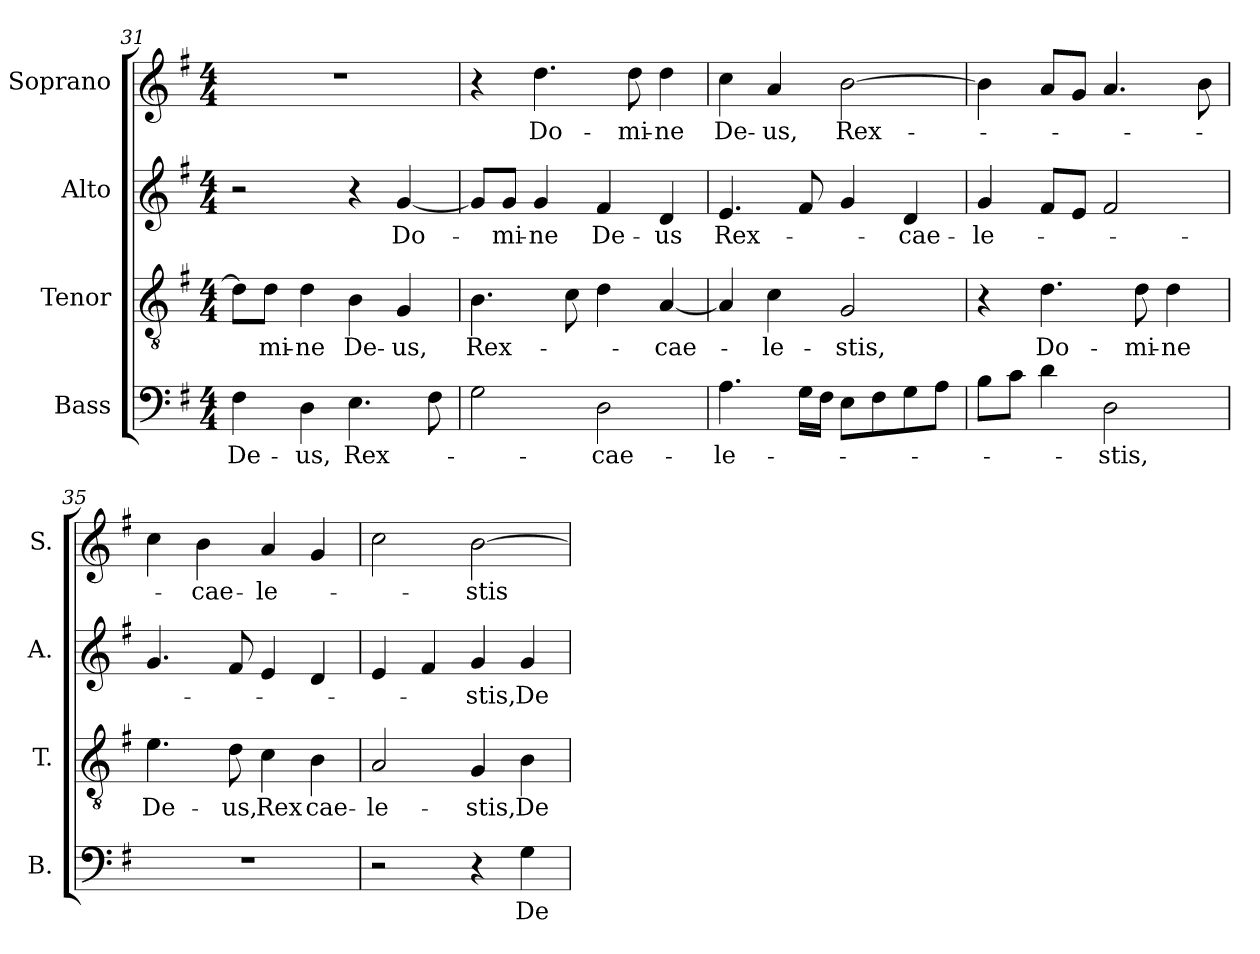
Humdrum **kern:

**kern	**text	**kern	**text	**kern	**text	**kern	**text
*part4	*part4	*part3	*part3	*part2	*part2	*part1	*part1
*staff4	*staff4	*staff3	*staff3	*staff2	*staff2	*staff1	*staff1
*I"Bass	*	*I"Tenor	*	*I"Alto	*	*I"Soprano	*
*I'B.	*	*I'T.	*	*I'A.	*	*I'S.	*
*clefF4	*	*clefGv2	*	*clefG2	*	*clefG2	*
*	*	*ITrd7c12	*	*	*	*	*
*k[f#]	*	*k[f#]	*	*k[f#]	*	*k[f#]	*
*G:	*	*G:	*	*G:	*	*G:	*
*M4/4	*	*M4/4	*	*M4/4	*	*M4/4	*
=31	=31	=31	=31	=31	=31	=31	=31
!	!LO:LY:b:color=#000000	!	!	!	!	!	!
4F#i\	De-	8Di\L]	.	2r	.	1r	.
!	!	!	!LO:LY:b:color=#000000	!	!	!	!
.	.	8Di\J	-mi-	.	.	.	.
!	!LO:LY:b:color=#000000	!	!	!	!	!	!
!	!	!	!LO:LY:b:color=#000000	!	!	!	!
4Di\	-us,	4Di\	-ne	.	.	.	.
!	!LO:LY:b:color=#000000	!	!	!	!	!	!
!	!	!	!LO:LY:b:color=#000000	!	!	!	!
4.Ei\	Rex-	4BBi\	De-	4r	.	.	.
!	!	!	!LO:LY:b:color=#000000	!	!	!	!
!	!	!	!	!	!LO:LY:b:color=#000000	!	!
.	.	4GGi/	-us,	[4gi/	Do-	.	.
8F#i\	.	.	.	.	.	.	.
=32	=32	=32	=32	=32	=32	=32	=32
!	!	!	!LO:LY:b:color=#000000	!	!	!	!
2Gi\	.	4.BBi\	Rex-	8gi/L]	.	4r	.
!	!	!	!	!	!LO:LY:b:color=#000000	!	!
.	.	.	.	8gi/J	-mi-	.	.
!	!	!	!	!	!LO:LY:b:color=#000000	!	!
!	!	!	!	!	!	!	!LO:LY:b:color=#000000
.	.	.	.	4gi/	-ne	4.ddi\	Do-
.	.	8Ci\	.	.	.	.	.
!	!LO:LY:b:color=#000000	!	!	!	!	!	!
!	!	!	!	!	!LO:LY:b:color=#000000	!	!
2Di\	-cae-	4Di\	.	4f#i/	De-	.	.
!	!	!	!	!	!	!	!LO:LY:b:color=#000000
.	.	.	.	.	.	8ddi\	-mi-
!	!	!	!LO:LY:b:color=#000000	!	!	!	!
!	!	!	!	!	!LO:LY:b:color=#000000	!	!
!	!	!	!	!	!	!	!LO:LY:b:color=#000000
.	.	[4AAi/	-cae-	4di/	-us	4ddi\	-ne
=33	=33	=33	=33	=33	=33	=33	=33
!	!LO:LY:b:color=#000000	!	!	!	!	!	!
!	!	!	!	!	!LO:LY:b:color=#000000	!	!
!	!	!	!	!	!	!	!LO:LY:b:color=#000000
4.Ai\	-le-	4AAi/]	.	4.ei/	Rex-	4cci\	De-
!	!	!	!LO:LY:b:color=#000000	!	!	!	!
!	!	!	!	!	!	!	!LO:LY:b:color=#000000
.	.	4Ci\	-le-	.	.	4ai/	-us,
16Gi\LL	.	.	.	8f#i/	.	.	.
16F#i\JJ	.	.	.	.	.	.	.
!	!	!	!LO:LY:b:color=#000000	!	!	!	!
!	!	!	!	!	!	!	!LO:LY:b:color=#000000
8Ei\L	.	2GGi/	-stis,	4gi/	.	[2bi\	Rex-
8F#i\	.	.	.	.	.	.	.
!	!	!	!	!	!LO:LY:b:color=#000000	!	!
8Gi\	.	.	.	4di/	-cae-	.	.
8Ai\J	.	.	.	.	.	.	.
=34	=34	=34	=34	=34	=34	=34	=34
!	!	!	!	!	!LO:LY:b:color=#000000	!	!
8Bi\L	.	4r	.	4gi/	-le-	4bi\]	.
8ci\J	.	.	.	.	.	.	.
!	!	!	!LO:LY:b:color=#000000	!	!	!	!
4di\	.	4.Di\	Do-	8f#i/L	.	8ai/L	.
.	.	.	.	8ei/J	.	8gi/J	.
!	!LO:LY:b:color=#000000	!	!	!	!	!	!
2Di\	-stis,	.	.	2f#i/	.	4.ai/	.
!	!	!	!LO:LY:b:color=#000000	!	!	!	!
.	.	8Di\	-mi-	.	.	.	.
!	!	!	!LO:LY:b:color=#000000	!	!	!	!
.	.	4Di\	-ne	.	.	.	.
.	.	.	.	.	.	8bi\	.
!!LO:PB:g=z
=35	=35	=35	=35	=35	=35	=35	=35
!	!	!	!LO:LY:b:color=#000000	!	!	!	!
1r	.	4.Ei\	De-	4.gi/	.	4cci\	.
!	!	!	!	!	!	!	!LO:LY:b:color=#000000
.	.	.	.	.	.	4bi\	-cae-
!	!	!	!LO:LY:b:color=#000000	!	!	!	!
.	.	8Di\	-us,	8f#i/	.	.	.
!	!	!	!LO:LY:b:color=#000000	!	!	!	!
!	!	!	!	!	!	!	!LO:LY:b:color=#000000
.	.	4Ci\	Rex	4ei/	.	4ai/	-le-
!	!	!	!LO:LY:b:color=#000000	!	!	!	!
.	.	4BBi\	cae-	4di/	.	4gi/	.
=36	=36	=36	=36	=36	=36	=36	=36
!	!	!	!LO:LY:b:color=#000000	!	!	!	!
2r	.	2AAi/	-le-	4ei/	.	2cci\	.
.	.	.	.	4f#i/	.	.	.
!	!	!	!LO:LY:b:color=#000000	!	!	!	!
!	!	!	!	!	!LO:LY:b:color=#000000	!	!
!	!	!	!	!	!	!	!LO:LY:b:color=#000000
4r	.	4GGi/	-stis,	4gi/	-stis,	[2bi\	-stis-
!	!LO:LY:b:color=#000000	!	!	!	!	!	!
!	!	!	!LO:LY:b:color=#000000	!	!	!	!
!	!	!	!	!	!LO:LY:b:color=#000000	!	!
4Gi\	De-	4BBi\	De-	4gi/	De-	.	.
=	=	=	=	=	=	=	=
*-	*-	*-	*-	*-	*-	*-	*-
